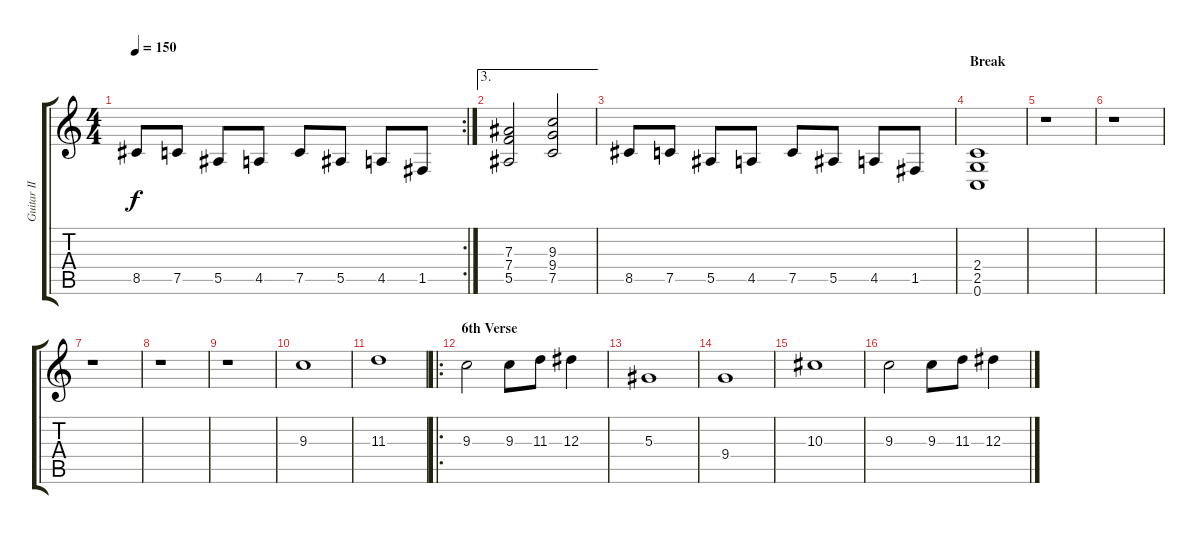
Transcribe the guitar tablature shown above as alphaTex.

\track ("Guitar II" "Guitar II") {instrument distortionguitar}
\staff {score tabs}
\tuning (C4 G3 Eb3 Bb2 F2 C2) {hide}
\rc 2
\ts (4 4)
\tempo 150
\clef g2
\ks c
8.5.8{dy f} 7.5.8 5.5.8 4.5.8 7.5.8 5.5.8 4.5.8 1.5.8 |
\ae 3
(7.3 7.4 5.5).2 (9.3 9.4 7.5).2 |
8.5.8 7.5.8 5.5.8 4.5.8 7.5.8 5.5.8 4.5.8 1.5.8 |
\section ("" "Break")
(2.4 2.5 0.6).1 |
r.1 |
r.1 |
r.1 |
r.1 |
r.1 |
9.3.1 |
11.3.1 |
\ro
\section ("" "6th Verse")
9.3.2 9.3.8 11.3.8 12.3.4 |
5.3.1 |
9.4.1 |
10.3.1 |
9.3.2 9.3.8 11.3.8 12.3.4
